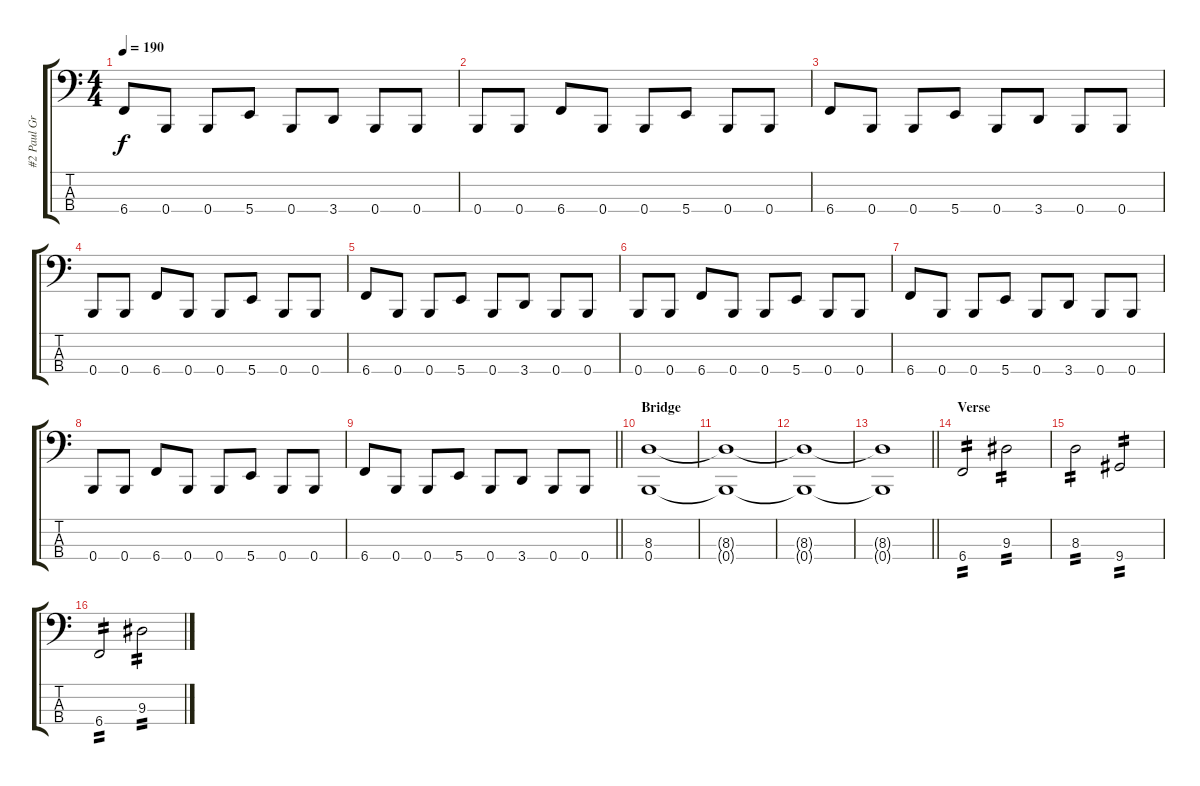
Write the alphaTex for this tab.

\track ("#2 Paul Gray" "#2 Paul Gr") {instrument electricbasspick}
\staff {score tabs}
\tuning (E2 B1 Gb1 B0) {hide}
\ts (4 4)
\tempo 190
\clef f4
\ks c
6.4.8{dy f} 0.4.8 0.4.8 5.4.8 0.4.8 3.4.8 0.4.8 0.4.8 |
0.4.8 0.4.8 6.4.8 0.4.8 0.4.8 5.4.8 0.4.8 0.4.8 |
6.4.8 0.4.8 0.4.8 5.4.8 0.4.8 3.4.8 0.4.8 0.4.8 |
0.4.8 0.4.8 6.4.8 0.4.8 0.4.8 5.4.8 0.4.8 0.4.8 |
6.4.8 0.4.8 0.4.8 5.4.8 0.4.8 3.4.8 0.4.8 0.4.8 |
0.4.8 0.4.8 6.4.8 0.4.8 0.4.8 5.4.8 0.4.8 0.4.8 |
6.4.8 0.4.8 0.4.8 5.4.8 0.4.8 3.4.8 0.4.8 0.4.8 |
0.4.8 0.4.8 6.4.8 0.4.8 0.4.8 5.4.8 0.4.8 0.4.8 |
\barLineRight lightlight
6.4.8 0.4.8 0.4.8 5.4.8 0.4.8 3.4.8 0.4.8 0.4.8 |
\section ("" "Bridge")
(8.3 0.4).1 |
(8.3{t} 0.4{t}).1 |
(8.3{t} 0.4{t}).1 |
\barLineRight lightlight
(8.3{t} 0.4{t}).1 |
\section ("" "Verse")
6.4.2{tp 2} 9.3.2{tp 2} |
8.3.2{tp 2} 9.4.2{tp 2} |
6.4.2{tp 2} 9.3.2{tp 2}
